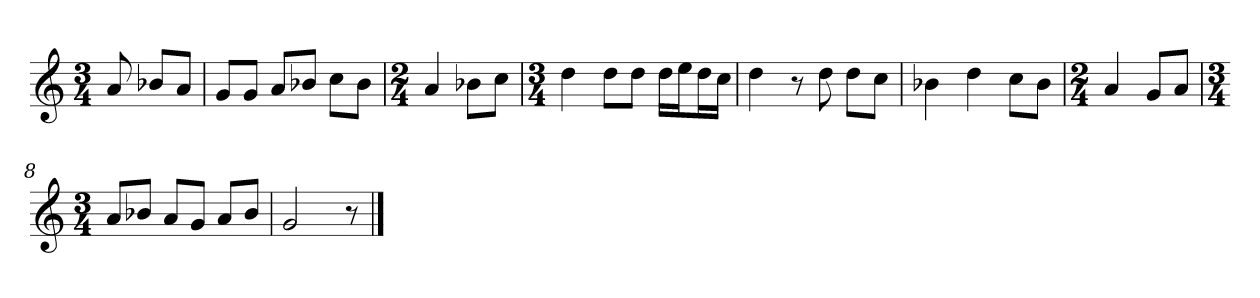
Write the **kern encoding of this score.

**kern
*part1
*staff1
*M3/4
=1
8a
8b-XL
8aJ
=2
8gL
8gJ
8aL
8b-XJ
8ccL
8b-J
=3
*M2/4
4a
8b-XL
8ccJ
=4
*M3/4
4dd
8ddL
8ddJ
16ddLL
16eeJ
16ddL
16ccJJ
=5
4dd
8r
8dd
8ddL
8ccJ
=6
4b-X
4dd
8ccL
8b-J
=7
*M2/4
4a
8gL
8aJ
=8
*M3/4
8aL
8b-XJ
8aL
8gJ
8aL
8b-J
=9
2g
8r
==
*-
